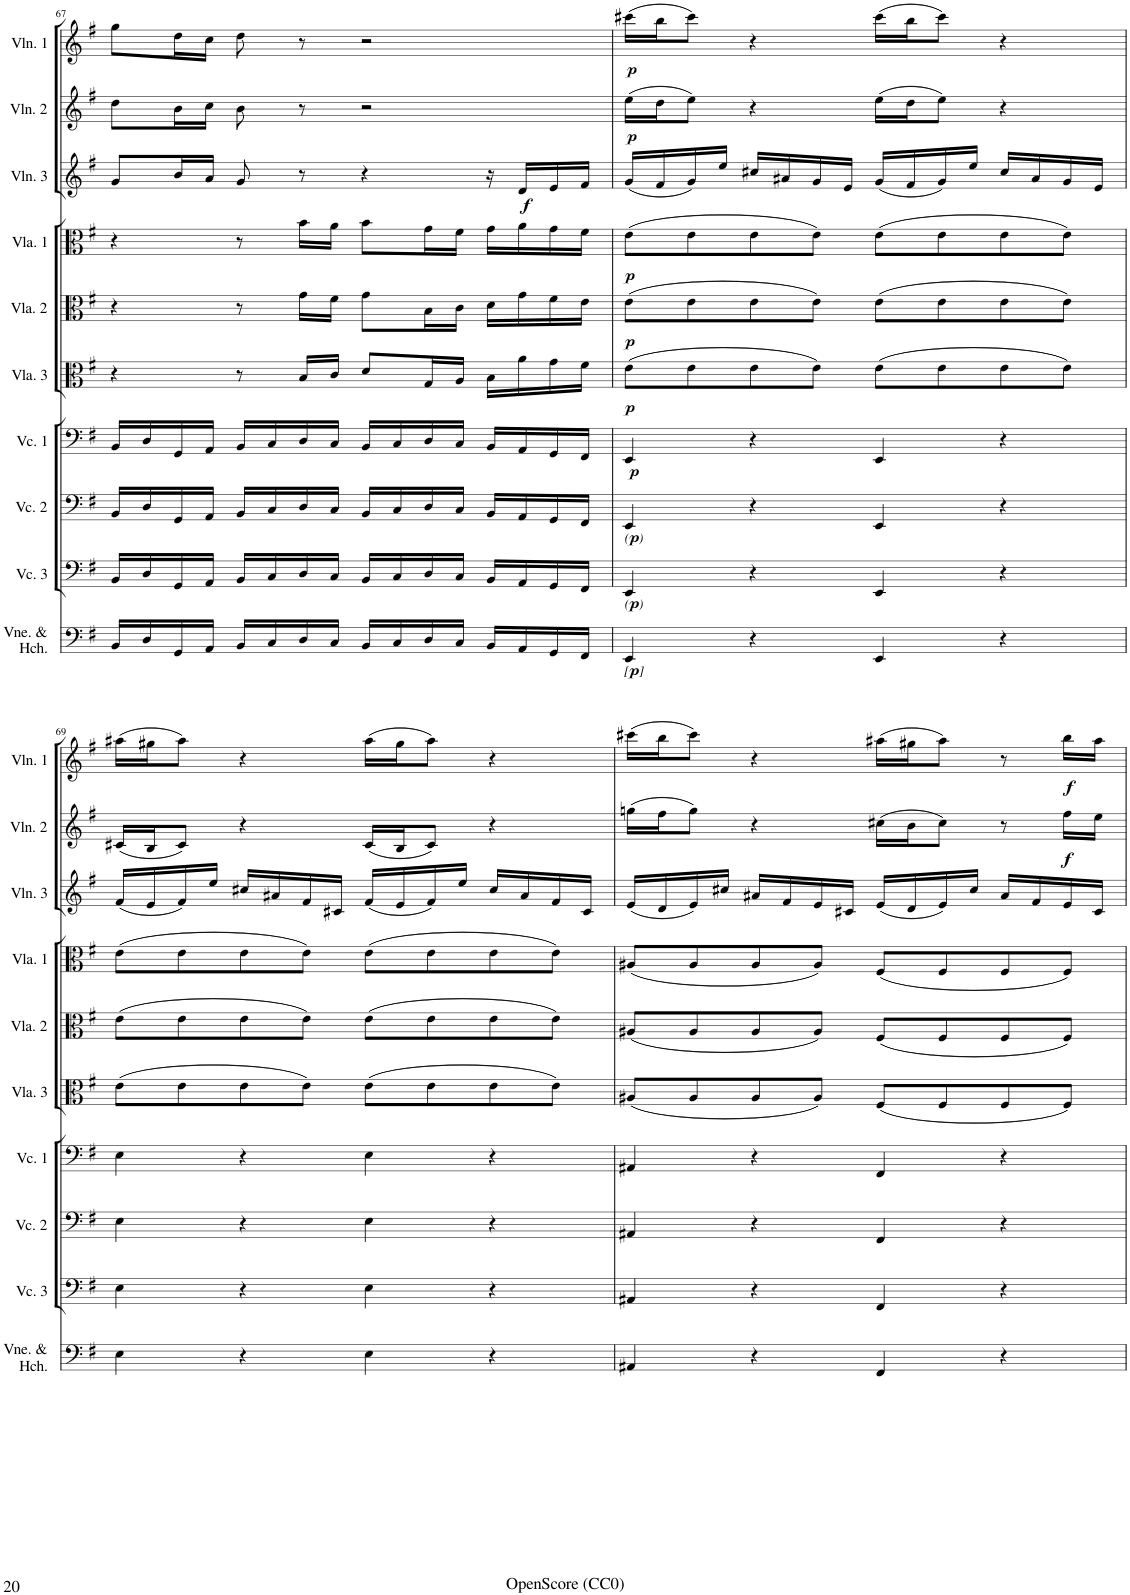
**kern	**dynam	**kern	**dynam	**kern	**dynam	**kern	**dynam	**kern	**dynam	**kern	**dynam	**kern	**dynam	**kern	**dynam	**kern	**dynam	**kern	**dynam
*part10	*part10	*part9	*part9	*part8	*part8	*part7	*part7	*part6	*part6	*part5	*part5	*part4	*part4	*part3	*part3	*part2	*part2	*part1	*part1
*staff10	*staff10	*staff9	*staff9	*staff8	*staff8	*staff7	*staff7	*staff6	*staff6	*staff5	*staff5	*staff4	*staff4	*staff3	*staff3	*staff2	*staff2	*staff1	*staff1
*I"Violone &amp; Harpsichord	*	*I"Violoncello 3	*	*I"Violoncello 2	*	*I"Violoncello 1	*	*I"Viola 3	*	*I"Viola 2	*	*I"Viola 1	*	*I"Violin 3	*	*I"Violin 2	*	*I"Violin 1	*
*I'Vne. &amp; Hch.	*	*I'Vc. 3	*	*I'Vc. 2	*	*I'Vc. 1	*	*I'Vla. 3	*	*I'Vla. 2	*	*I'Vla. 1	*	*I'Vln. 3	*	*I'Vln. 2	*	*I'Vln. 1	*
!!LO:PB:g=z
*clefF4	*	*clefF4	*	*clefF4	*	*clefF4	*	*clefC3	*	*clefC3	*	*clefC3	*	*clefG2	*	*clefG2	*	*clefG2	*
*k[f#]	*	*k[f#]	*	*k[f#]	*	*k[f#]	*	*k[f#]	*	*k[f#]	*	*k[f#]	*	*k[f#]	*	*k[f#]	*	*k[f#]	*
*M4/4	*	*M4/4	*	*M4/4	*	*M4/4	*	*M4/4	*	*M4/4	*	*M4/4	*	*M4/4	*	*M4/4	*	*M4/4	*
*met(c|)	*	*met(c|)	*	*met(c|)	*	*met(c|)	*	*met(c|)	*	*met(c|)	*	*met(c|)	*	*met(c|)	*	*met(c|)	*	*met(c|)	*
=67	=67	=67	=67	=67	=67	=67	=67	=67	=67	=67	=67	=67	=67	=67	=67	=67	=67	=67	=67
16BB/LL	.	16BB/LL	.	16BB/LL	.	16BB/LL	.	4r	.	4r	.	4r	.	8g/L	.	8dd\L	.	8gg\L	.
16D/	.	16D/	.	16D/	.	16D/	.	.	.	.	.	.	.	.	.	.	.	.	.
16GG/	.	16GG/	.	16GG/	.	16GG/	.	.	.	.	.	.	.	16b/L	.	16b\L	.	16dd\L	.
16AA/JJ	.	16AA/JJ	.	16AA/JJ	.	16AA/JJ	.	.	.	.	.	.	.	16a/JJ	.	16cc\JJ	.	16cc\JJ	.
16BB/LL	.	16BB/LL	.	16BB/LL	.	16BB/LL	.	8r	.	8r	.	8r	.	8g/	.	8b\	.	8dd\	.
16C/	.	16C/	.	16C/	.	16C/	.	.	.	.	.	.	.	.	.	.	.	.	.
16D/	.	16D/	.	16D/	.	16D/	.	16B/LL	.	16g\LL	.	16b\LL	.	8r	.	8r	.	8r	.
16C/JJ	.	16C/JJ	.	16C/JJ	.	16C/JJ	.	16c/JJ	.	16f#\JJ	.	16a\JJ	.	.	.	.	.	.	.
16BB/LL	.	16BB/LL	.	16BB/LL	.	16BB/LL	.	8d/L	.	8g\L	.	8b\L	.	4r	.	2r	.	2r	.
16C/	.	16C/	.	16C/	.	16C/	.	.	.	.	.	.	.	.	.	.	.	.	.
16D/	.	16D/	.	16D/	.	16D/	.	16G/L	.	16B\L	.	16g\L	.	.	.	.	.	.	.
16C/JJ	.	16C/JJ	.	16C/JJ	.	16C/JJ	.	16A/JJ	.	16c\JJ	.	16f#\JJ	.	.	.	.	.	.	.
16BB/LL	.	16BB/LL	.	16BB/LL	.	16BB/LL	.	16B\LL	.	16d\LL	.	16g\LL	.	16r	.	.	.	.	.
!	!	!	!	!	!	!	!	!	!	!	!	!	!	!	!LO:DY:b	!	!	!	!
16AA/	.	16AA/	.	16AA/	.	16AA/	.	16a\	.	16g\	.	16a\	.	16d/LL	f	.	.	.	.
16GG/	.	16GG/	.	16GG/	.	16GG/	.	16g\	.	16f#\	.	16g\	.	16e/	.	.	.	.	.
16FF#/JJ	.	16FF#/JJ	.	16FF#/JJ	.	16FF#/JJ	.	16f#\JJ	.	16e\JJ	.	16f#\JJ	.	16f#/JJ	.	.	.	.	.
=68	=68	=68	=68	=68	=68	=68	=68	=68	=68	=68	=68	=68	=68	=68	=68	=68	=68	=68	=68
!	!LO:DY:b	!	!	!	!	!	!	!	!	!	!	!	!	!	!	!	!	!	!
!	!LO:DY:n=1:b	!	!	!	!	!	!	!	!	!	!	!	!	!	!	!	!	!	!
!	!LO:DY:n=2:b	!	!LO:DY:b	!	!	!	!	!	!	!	!	!	!	!	!	!	!	!	!
!	!	!	!LO:DY:n=1:b	!	!	!	!	!	!	!	!	!	!	!	!	!	!	!	!
!	!	!	!LO:DY:n=2:b	!	!LO:DY:b	!	!	!	!	!	!	!	!	!	!	!	!	!	!
!	!	!	!	!	!LO:DY:n=1:b	!	!	!	!	!	!	!	!	!	!	!	!	!	!
!	!	!	!	!	!LO:DY:n=2:b	!	!LO:DY:b	!	!LO:DY:b	!	!LO:DY:b	!	!LO:DY:b	!	!	!	!LO:DY:b	!	!LO:DY:b
4EE/	other-dynamics p other-dynamics	4EE/	other-dynamics p other-dynamics	4EE/	other-dynamics p other-dynamics	4EE/	p	(8e\L	p	(8e\L	p	(8e\L	p	(16g/LL	.	(16ee\LL	p	(16ccc#X\LL	p
.	.	.	.	.	.	.	.	.	.	.	.	.	.	16f#/	.	16dd\J	.	16bb\J	.
.	.	.	.	.	.	.	.	8e\	.	8e\	.	8e\	.	16g/)	.	8ee\J)	.	8ccc#\J)	.
.	.	.	.	.	.	.	.	.	.	.	.	.	.	16ee/JJ	.	.	.	.	.
4r	.	4r	.	4r	.	4r	.	8e\	.	8e\	.	8e\	.	16cc#X/LL	.	4r	.	4r	.
.	.	.	.	.	.	.	.	.	.	.	.	.	.	16a#X/	.	.	.	.	.
.	.	.	.	.	.	.	.	8e\J)	.	8e\J)	.	8e\J)	.	16g/	.	.	.	.	.
.	.	.	.	.	.	.	.	.	.	.	.	.	.	16e/JJ	.	.	.	.	.
4EE/	.	4EE/	.	4EE/	.	4EE/	.	(8e\L	.	(8e\L	.	(8e\L	.	(16g/LL	.	(16ee\LL	.	(16ccc#\LL	.
.	.	.	.	.	.	.	.	.	.	.	.	.	.	16f#/	.	16dd\J	.	16bb\J	.
.	.	.	.	.	.	.	.	8e\	.	8e\	.	8e\	.	16g/)	.	8ee\J)	.	8ccc#\J)	.
.	.	.	.	.	.	.	.	.	.	.	.	.	.	16ee/JJ	.	.	.	.	.
4r	.	4r	.	4r	.	4r	.	8e\	.	8e\	.	8e\	.	16cc#/LL	.	4r	.	4r	.
.	.	.	.	.	.	.	.	.	.	.	.	.	.	16a#/	.	.	.	.	.
.	.	.	.	.	.	.	.	8e\J)	.	8e\J)	.	8e\J)	.	16g/	.	.	.	.	.
.	.	.	.	.	.	.	.	.	.	.	.	.	.	16e/JJ	.	.	.	.	.
!!LO:LB:g=z
=69	=69	=69	=69	=69	=69	=69	=69	=69	=69	=69	=69	=69	=69	=69	=69	=69	=69	=69	=69
4E\	.	4E\	.	4E\	.	4E\	.	(8e\L	.	(8e\L	.	(8e\L	.	(16f#/LL	.	(16c#X/LL	.	(16aa#X\LL	.
.	.	.	.	.	.	.	.	.	.	.	.	.	.	16e/	.	16B/J	.	16gg#X\J	.
.	.	.	.	.	.	.	.	8e\	.	8e\	.	8e\	.	16f#/)	.	8c#/J)	.	8aa#\J)	.
.	.	.	.	.	.	.	.	.	.	.	.	.	.	16ee/JJ	.	.	.	.	.
4r	.	4r	.	4r	.	4r	.	8e\	.	8e\	.	8e\	.	16cc#X/LL	.	4r	.	4r	.
.	.	.	.	.	.	.	.	.	.	.	.	.	.	16a#X/	.	.	.	.	.
.	.	.	.	.	.	.	.	8e\J)	.	8e\J)	.	8e\J)	.	16f#/	.	.	.	.	.
.	.	.	.	.	.	.	.	.	.	.	.	.	.	16c#X/JJ	.	.	.	.	.
4E\	.	4E\	.	4E\	.	4E\	.	(8e\L	.	(8e\L	.	(8e\L	.	(16f#/LL	.	(16c#/LL	.	(16aa#\LL	.
.	.	.	.	.	.	.	.	.	.	.	.	.	.	16e/	.	16B/J	.	16gg#\J	.
.	.	.	.	.	.	.	.	8e\	.	8e\	.	8e\	.	16f#/)	.	8c#/J)	.	8aa#\J)	.
.	.	.	.	.	.	.	.	.	.	.	.	.	.	16ee/JJ	.	.	.	.	.
4r	.	4r	.	4r	.	4r	.	8e\	.	8e\	.	8e\	.	16cc#/LL	.	4r	.	4r	.
.	.	.	.	.	.	.	.	.	.	.	.	.	.	16a#/	.	.	.	.	.
.	.	.	.	.	.	.	.	8e\J)	.	8e\J)	.	8e\J)	.	16f#/	.	.	.	.	.
.	.	.	.	.	.	.	.	.	.	.	.	.	.	16c#/JJ	.	.	.	.	.
=70	=70	=70	=70	=70	=70	=70	=70	=70	=70	=70	=70	=70	=70	=70	=70	=70	=70	=70	=70
4AA#X/	.	4AA#X/	.	4AA#X/	.	4AA#X/	.	(8A#X/L	.	(8A#X/L	.	(8A#X/L	.	(16e/LL	.	(16ggn\LL	.	(16ccc#X\LL	.
.	.	.	.	.	.	.	.	.	.	.	.	.	.	16d/	.	16ff#\J	.	16bb\J	.
.	.	.	.	.	.	.	.	8A#/	.	8A#/	.	8A#/	.	16e/)	.	8gg\J)	.	8ccc#\J)	.
.	.	.	.	.	.	.	.	.	.	.	.	.	.	16cc#X/JJ	.	.	.	.	.
4r	.	4r	.	4r	.	4r	.	8A#/	.	8A#/	.	8A#/	.	16a#X/LL	.	4r	.	4r	.
.	.	.	.	.	.	.	.	.	.	.	.	.	.	16f#/	.	.	.	.	.
.	.	.	.	.	.	.	.	8A#/J)	.	8A#/J)	.	8A#/J)	.	16e/	.	.	.	.	.
.	.	.	.	.	.	.	.	.	.	.	.	.	.	16c#X/JJ	.	.	.	.	.
4FF#/	.	4FF#/	.	4FF#/	.	4FF#/	.	(8F#/L	.	(8F#/L	.	(8F#/L	.	(16e/LL	.	(16cc#X\LL	.	(16aa#X\LL	.
.	.	.	.	.	.	.	.	.	.	.	.	.	.	16d/	.	16b\J	.	16gg#X\J	.
.	.	.	.	.	.	.	.	8F#/	.	8F#/	.	8F#/	.	16e/)	.	8cc#\J)	.	8aa#\J)	.
.	.	.	.	.	.	.	.	.	.	.	.	.	.	16cc#/JJ	.	.	.	.	.
4r	.	4r	.	4r	.	4r	.	8F#/	.	8F#/	.	8F#/	.	16a#/LL	.	8r	.	8r	.
.	.	.	.	.	.	.	.	.	.	.	.	.	.	16f#/	.	.	.	.	.
!	!	!	!	!	!	!	!	!	!	!	!	!	!	!	!	!	!LO:DY:b	!	!LO:DY:b
.	.	.	.	.	.	.	.	8F#/J)	.	8F#/J)	.	8F#/J)	.	16e/	.	16ff#\LL	f	16bb\LL	f
.	.	.	.	.	.	.	.	.	.	.	.	.	.	16c#/JJ	.	16ee\JJ	.	16aa#\JJ	.
=	=	=	=	=	=	=	=	=	=	=	=	=	=	=	=	=	=	=	=
*-	*-	*-	*-	*-	*-	*-	*-	*-	*-	*-	*-	*-	*-	*-	*-	*-	*-	*-	*-
